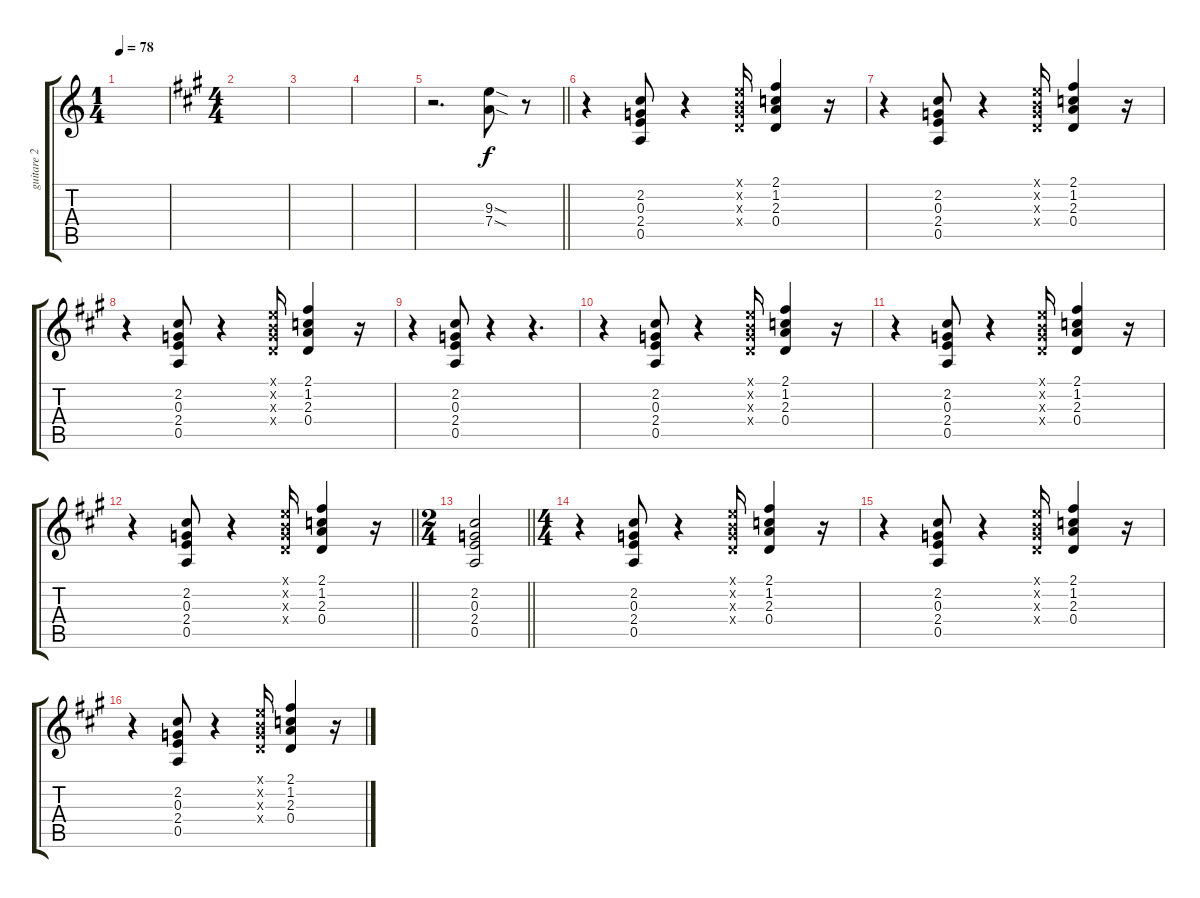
\track ("guitare 2" "guitare 2") {instrument overdrivenguitar}
\staff {score tabs}
\tuning (E4 B3 G3 D3 A2 E2) {hide}
\ts (1 4)
\tempo 78
\clef g2
\ks c
|
\ts (4 4)
\ks a
|
|
|
\barLineRight lightlight
r.2{d} (9.3{sod} 7.4{sod}).8 r.8 |
r.4 (2.2 0.3 2.4 0.5).8 r.4 (0.1{x} 0.2{x} 0.3{x} 0.4{x}).16 (2.1 1.2 2.3 0.4).4 r.16 |
r.4 (2.2 0.3 2.4 0.5).8 r.4 (0.1{x} 0.2{x} 0.3{x} 0.4{x}).16 (2.1 1.2 2.3 0.4).4 r.16 |
r.4 (2.2 0.3 2.4 0.5).8 r.4 (0.1{x} 0.2{x} 0.3{x} 0.4{x}).16 (2.1 1.2 2.3 0.4).4 r.16 |
r.4 (2.2 0.3 2.4 0.5).8 r.4 r.4{d} |
r.4 (2.2 0.3 2.4 0.5).8 r.4 (0.1{x} 0.2{x} 0.3{x} 0.4{x}).16 (2.1 1.2 2.3 0.4).4 r.16 |
r.4 (2.2 0.3 2.4 0.5).8 r.4 (0.1{x} 0.2{x} 0.3{x} 0.4{x}).16 (2.1 1.2 2.3 0.4).4 r.16 |
\barLineRight lightlight
r.4 (2.2 0.3 2.4 0.5).8 r.4 (0.1{x} 0.2{x} 0.3{x} 0.4{x}).16 (2.1 1.2 2.3 0.4).4 r.16 |
\ts (2 4)
\barLineRight lightlight
(2.2 0.3 2.4 0.5).2 |
\ts (4 4)
r.4 (2.2 0.3 2.4 0.5).8 r.4 (0.1{x} 0.2{x} 0.3{x} 0.4{x}).16 (2.1 1.2 2.3 0.4).4 r.16 |
r.4 (2.2 0.3 2.4 0.5).8 r.4 (0.1{x} 0.2{x} 0.3{x} 0.4{x}).16 (2.1 1.2 2.3 0.4).4 r.16 |
r.4 (2.2 0.3 2.4 0.5).8 r.4 (0.1{x} 0.2{x} 0.3{x} 0.4{x}).16 (2.1 1.2 2.3 0.4).4 r.16
